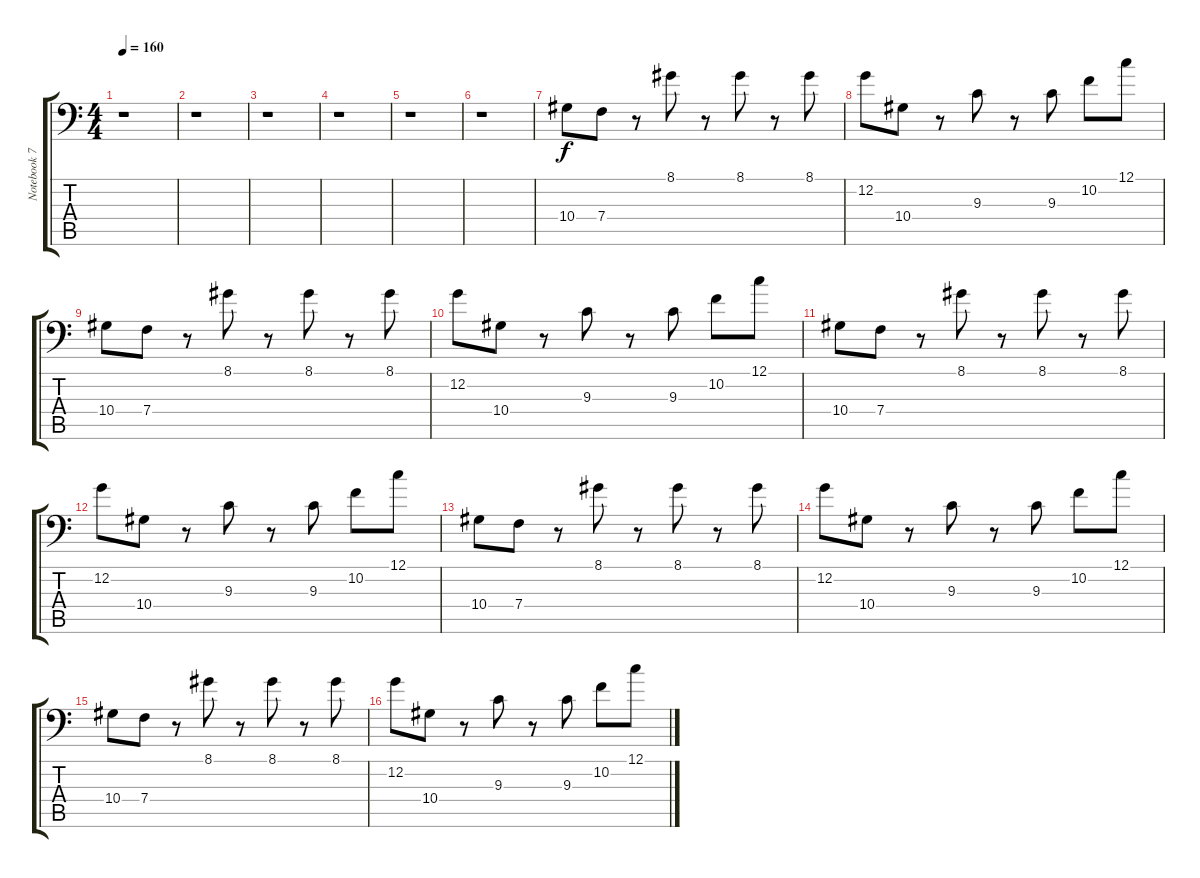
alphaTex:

\track ("Notebook 7" "Notebook 7") {instrument lead1square}
\staff {score tabs}
\tuning (C4 G3 Eb3 Bb2 F2 Bb1) {hide}
\ts (4 4)
\tempo 160
\clef f4
\ks c
r.1{dy f} |
r.1 |
r.1 |
r.1 |
r.1 |
r.1 |
10.4.8 7.4.8 r.8 8.1.8 r.8 8.1.8 r.8 8.1.8 |
12.2.8 10.4.8 r.8 9.3.8 r.8 9.3.8 10.2.8 12.1.8 |
10.4.8 7.4.8 r.8 8.1.8 r.8 8.1.8 r.8 8.1.8 |
12.2.8 10.4.8 r.8 9.3.8 r.8 9.3.8 10.2.8 12.1.8 |
10.4.8 7.4.8 r.8 8.1.8 r.8 8.1.8 r.8 8.1.8 |
12.2.8 10.4.8 r.8 9.3.8 r.8 9.3.8 10.2.8 12.1.8 |
10.4.8 7.4.8 r.8 8.1.8 r.8 8.1.8 r.8 8.1.8 |
12.2.8 10.4.8 r.8 9.3.8 r.8 9.3.8 10.2.8 12.1.8 |
10.4.8 7.4.8 r.8 8.1.8 r.8 8.1.8 r.8 8.1.8 |
12.2.8 10.4.8 r.8 9.3.8 r.8 9.3.8 10.2.8 12.1.8
